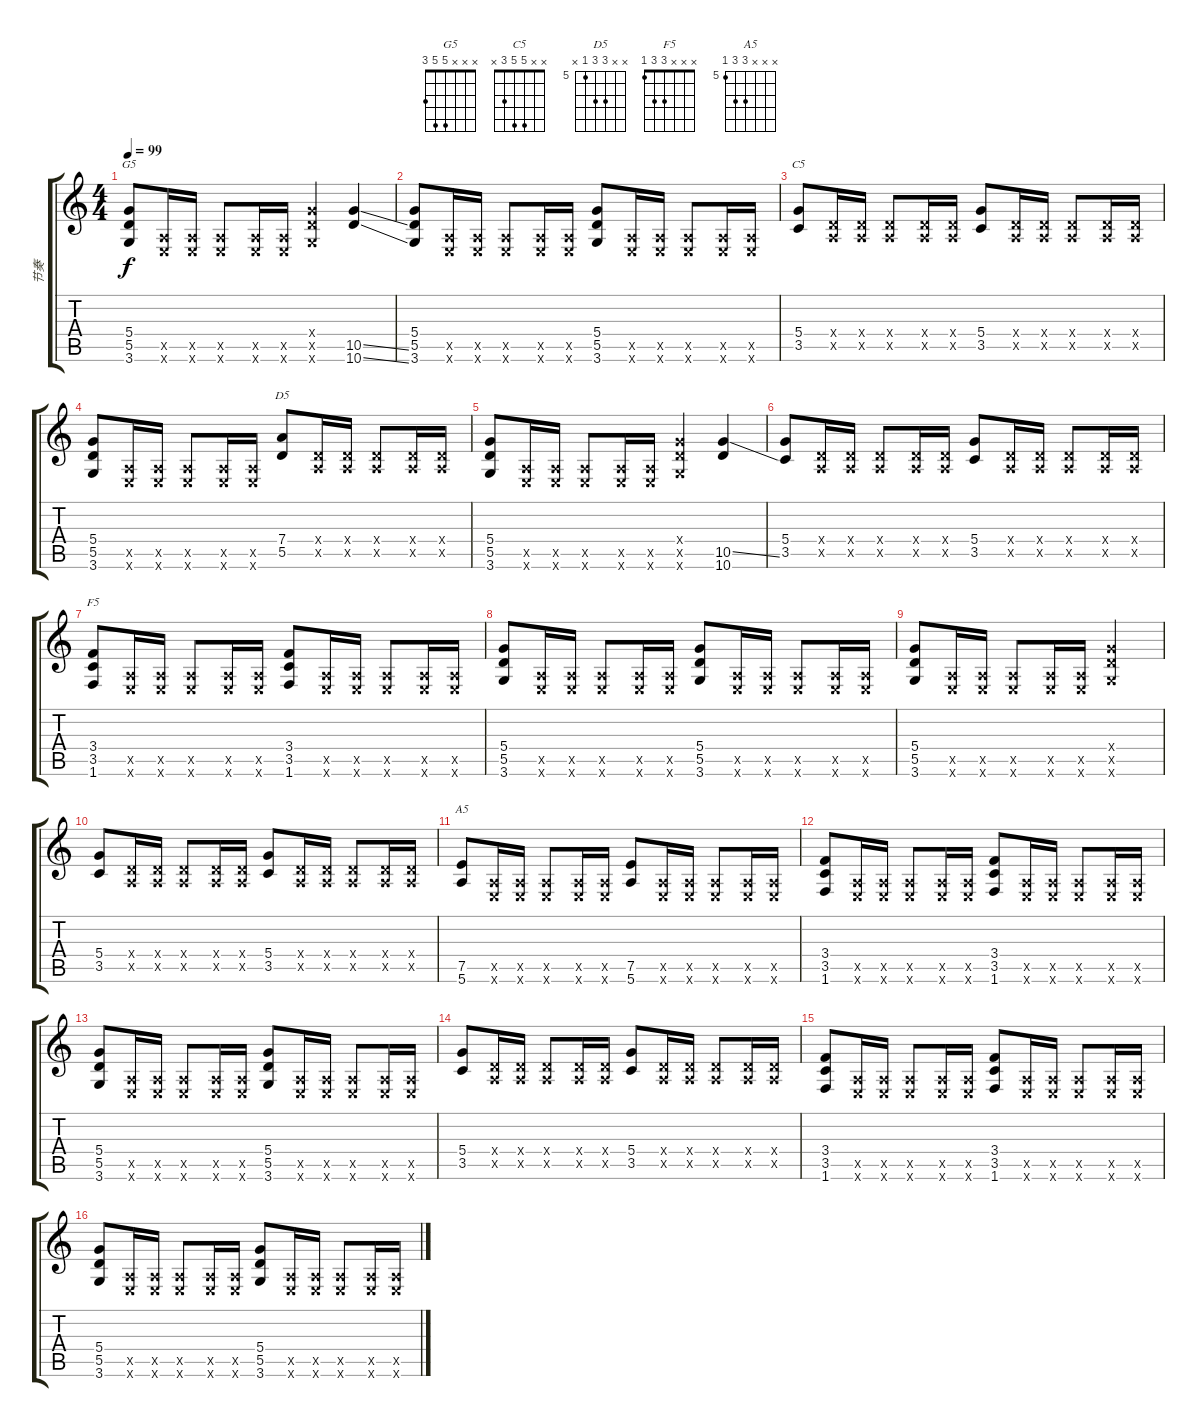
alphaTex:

\track ("节奏" "节奏") {instrument distortionguitar}
\staff {score tabs}
\tuning (E4 B3 G3 D3 A2 E2) {hide}
\chord ("G5" x x x 5 5 3)
\chord ("C5" x x 5 5 3 x)
\chord ("D5" x x 7 7 5 x) {firstfret 5}
\chord ("F5" x x x 3 3 1)
\chord ("A5" x x x 7 7 5) {firstfret 5}
\ts (4 4)
\tempo 99
\clef g2
\ks c
(5.4 5.5 3.6).8{ch "G5" dy f} (0.5{x} 0.6{x}).16 (0.5{x} 0.6{x}).16 (0.5{x} 0.6{x}).8 (0.5{x} 0.6{x}).16 (0.5{x} 0.6{x}).16 (5.4{x} 5.5{x} 3.6{x}).4 (10.5{ss} 10.6{ss}).4 |
(5.4 5.5 3.6).8 (0.5{x} 0.6{x}).16 (0.5{x} 0.6{x}).16 (0.5{x} 0.6{x}).8 (0.5{x} 0.6{x}).16 (0.5{x} 0.6{x}).16 (5.4 5.5 3.6).8 (0.5{x} 0.6{x}).16 (0.5{x} 0.6{x}).16 (0.5{x} 0.6{x}).8 (0.5{x} 0.6{x}).16 (0.5{x} 0.6{x}).16 |
(5.4 3.5).8{ch "C5"} (0.4{x} 0.5{x}).16 (0.4{x} 0.5{x}).16 (0.4{x} 0.5{x}).8 (0.4{x} 0.5{x}).16 (0.4{x} 0.5{x}).16 (5.4 3.5).8 (0.4{x} 0.5{x}).16 (0.4{x} 0.5{x}).16 (0.4{x} 0.5{x}).8 (0.4{x} 0.5{x}).16 (0.4{x} 0.5{x}).16 |
(5.4 5.5 3.6).8 (0.5{x} 0.6{x}).16 (0.5{x} 0.6{x}).16 (0.5{x} 0.6{x}).8 (0.5{x} 0.6{x}).16 (0.5{x} 0.6{x}).16 (7.4 5.5).8{ch "D5"} (0.4{x} 0.5{x}).16 (0.4{x} 0.5{x}).16 (0.4{x} 0.5{x}).8 (0.4{x} 0.5{x}).16 (0.4{x} 0.5{x}).16 |
(5.4 5.5 3.6).8 (0.5{x} 0.6{x}).16 (0.5{x} 0.6{x}).16 (0.5{x} 0.6{x}).8 (0.5{x} 0.6{x}).16 (0.5{x} 0.6{x}).16 (5.4{x} 5.5{x} 3.6{x}).4 (10.5{ss} 10.6).4 |
(5.4 3.5).8 (0.4{x} 0.5{x}).16 (0.4{x} 0.5{x}).16 (0.4{x} 0.5{x}).8 (0.4{x} 0.5{x}).16 (0.4{x} 0.5{x}).16 (5.4 3.5).8 (0.4{x} 0.5{x}).16 (0.4{x} 0.5{x}).16 (0.4{x} 0.5{x}).8 (0.4{x} 0.5{x}).16 (0.4{x} 0.5{x}).16 |
(3.4 3.5 1.6).8{ch "F5"} (0.5{x} 0.6{x}).16 (0.5{x} 0.6{x}).16 (0.5{x} 0.6{x}).8 (0.5{x} 0.6{x}).16 (0.5{x} 0.6{x}).16 (3.4 3.5 1.6).8 (0.5{x} 0.6{x}).16 (0.5{x} 0.6{x}).16 (0.5{x} 0.6{x}).8 (0.5{x} 0.6{x}).16 (0.5{x} 0.6{x}).16 |
(5.4 5.5 3.6).8 (0.5{x} 0.6{x}).16 (0.5{x} 0.6{x}).16 (0.5{x} 0.6{x}).8 (0.5{x} 0.6{x}).16 (0.5{x} 0.6{x}).16 (5.4 5.5 3.6).8 (0.5{x} 0.6{x}).16 (0.5{x} 0.6{x}).16 (0.5{x} 0.6{x}).8 (0.5{x} 0.6{x}).16 (0.5{x} 0.6{x}).16 |
(5.4 5.5 3.6).8 (0.5{x} 0.6{x}).16 (0.5{x} 0.6{x}).16 (0.5{x} 0.6{x}).8 (0.5{x} 0.6{x}).16 (0.5{x} 0.6{x}).16 (5.4{x} 5.5{x} 3.6{x}).2 |
(5.4 3.5).8 (0.4{x} 0.5{x}).16 (0.4{x} 0.5{x}).16 (0.4{x} 0.5{x}).8 (0.4{x} 0.5{x}).16 (0.4{x} 0.5{x}).16 (5.4 3.5).8 (0.4{x} 0.5{x}).16 (0.4{x} 0.5{x}).16 (0.4{x} 0.5{x}).8 (0.4{x} 0.5{x}).16 (0.4{x} 0.5{x}).16 |
(7.5 5.6).8{ch "A5"} (0.5{x} 0.6{x}).16 (0.5{x} 0.6{x}).16 (0.5{x} 0.6{x}).8 (0.5{x} 0.6{x}).16 (0.5{x} 0.6{x}).16 (7.5 5.6).8 (0.5{x} 0.6{x}).16 (0.5{x} 0.6{x}).16 (0.5{x} 0.6{x}).8 (0.5{x} 0.6{x}).16 (0.5{x} 0.6{x}).16 |
(3.4 3.5 1.6).8 (0.5{x} 0.6{x}).16 (0.5{x} 0.6{x}).16 (0.5{x} 0.6{x}).8 (0.5{x} 0.6{x}).16 (0.5{x} 0.6{x}).16 (3.4 3.5 1.6).8 (0.5{x} 0.6{x}).16 (0.5{x} 0.6{x}).16 (0.5{x} 0.6{x}).8 (0.5{x} 0.6{x}).16 (0.5{x} 0.6{x}).16 |
(5.4 5.5 3.6).8 (0.5{x} 0.6{x}).16 (0.5{x} 0.6{x}).16 (0.5{x} 0.6{x}).8 (0.5{x} 0.6{x}).16 (0.5{x} 0.6{x}).16 (5.4 5.5 3.6).8 (0.5{x} 0.6{x}).16 (0.5{x} 0.6{x}).16 (0.5{x} 0.6{x}).8 (0.5{x} 0.6{x}).16 (0.5{x} 0.6{x}).16 |
(5.4 3.5).8 (0.4{x} 0.5{x}).16 (0.4{x} 0.5{x}).16 (0.4{x} 0.5{x}).8 (0.4{x} 0.5{x}).16 (0.4{x} 0.5{x}).16 (5.4 3.5).8 (0.4{x} 0.5{x}).16 (0.4{x} 0.5{x}).16 (0.4{x} 0.5{x}).8 (0.4{x} 0.5{x}).16 (0.4{x} 0.5{x}).16 |
(3.4 3.5 1.6).8 (0.5{x} 0.6{x}).16 (0.5{x} 0.6{x}).16 (0.5{x} 0.6{x}).8 (0.5{x} 0.6{x}).16 (0.5{x} 0.6{x}).16 (3.4 3.5 1.6).8 (0.5{x} 0.6{x}).16 (0.5{x} 0.6{x}).16 (0.5{x} 0.6{x}).8 (0.5{x} 0.6{x}).16 (0.5{x} 0.6{x}).16 |
(5.4 5.5 3.6).8 (0.5{x} 0.6{x}).16 (0.5{x} 0.6{x}).16 (0.5{x} 0.6{x}).8 (0.5{x} 0.6{x}).16 (0.5{x} 0.6{x}).16 (5.4 5.5 3.6).8 (0.5{x} 0.6{x}).16 (0.5{x} 0.6{x}).16 (0.5{x} 0.6{x}).8 (0.5{x} 0.6{x}).16 (0.5{x} 0.6{x}).16
